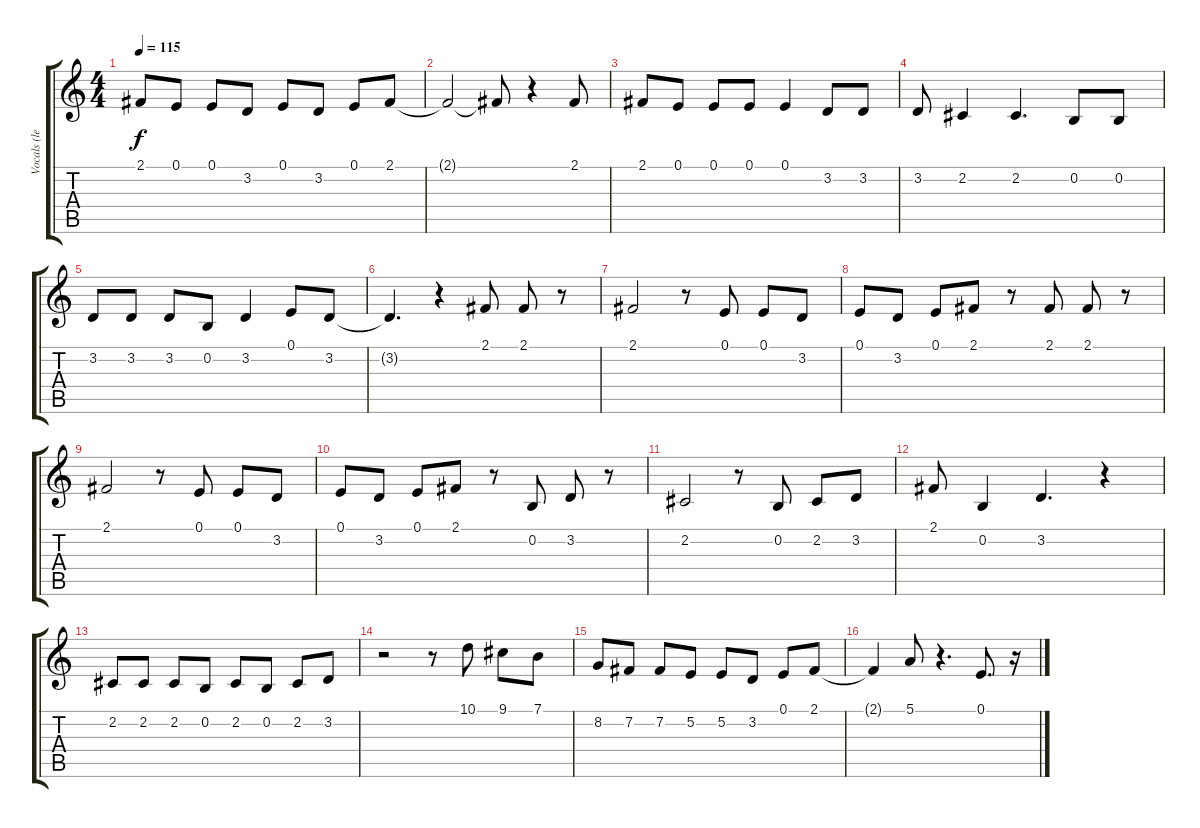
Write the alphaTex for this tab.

\track ("Vocals (lead2)      " "Vocals (le") {instrument lead2sawtooth}
\staff {score tabs}
\tuning (E4 B3 G3 D3 A2 E2) {hide}
\ts (4 4)
\tempo 115
\clef g2
\ks c
2.1.8{dy f} 0.1.8 0.1.8 3.2.8 0.1.8 3.2.8 0.1.8 2.1.8 |
2.1{t}.2 2.1{t}.8 r.4 2.1.8 |
2.1.8 0.1.8 0.1.8 0.1.8 0.1.4 3.2.8 3.2.8 |
3.2.8 2.2.4 2.2.4{d} 0.2.8 0.2.8 |
3.2.8 3.2.8 3.2.8 0.2.8 3.2.4 0.1.8 3.2.8 |
3.2{t}.4{d} r.4 2.1.8 2.1.8 r.8 |
2.1.2 r.8 0.1.8 0.1.8 3.2.8 |
0.1.8 3.2.8 0.1.8 2.1.8 r.8 2.1.8 2.1.8 r.8 |
2.1.2 r.8 0.1.8 0.1.8 3.2.8 |
0.1.8 3.2.8 0.1.8 2.1.8 r.8 0.2.8 3.2.8 r.8 |
2.2.2 r.8 0.2.8 2.2.8 3.2.8 |
2.1.8 0.2.4 3.2.4{d} r.4 |
2.2.8 2.2.8 2.2.8 0.2.8 2.2.8 0.2.8 2.2.8 3.2.8 |
r.2 r.8 10.1.8 9.1.8 7.1.8 |
8.2.8 7.2.8 7.2.8 5.2.8 5.2.8 3.2.8 0.1.8 2.1.8 |
2.1{t}.4 5.1.8 r.4{d} 0.1.8{d} r.16
